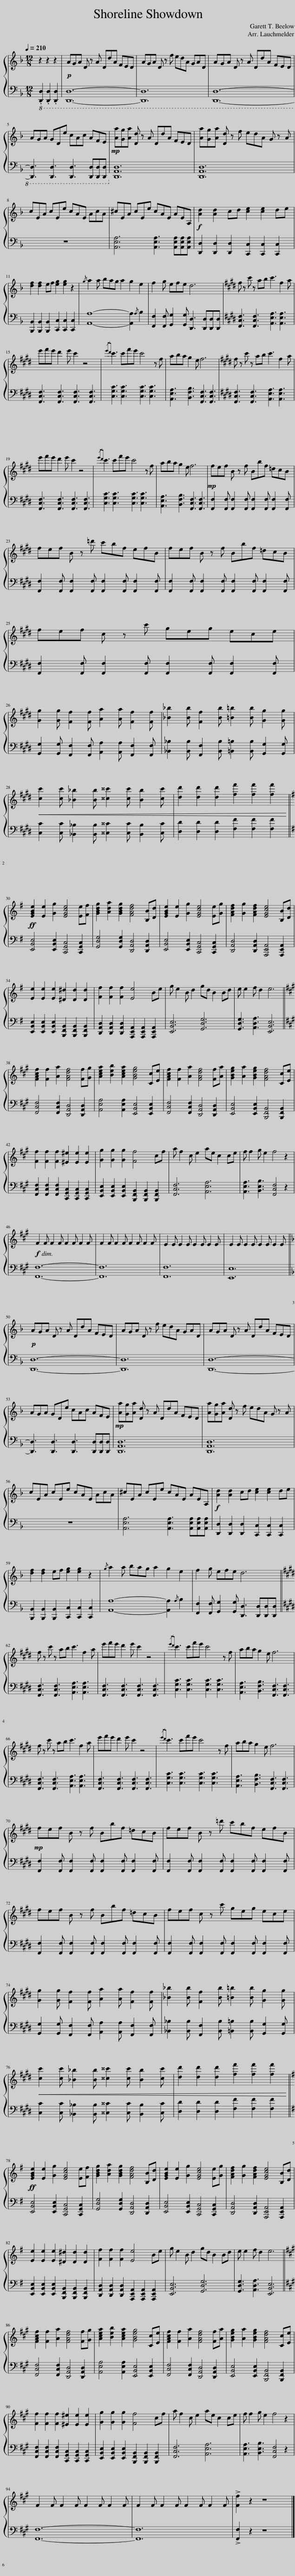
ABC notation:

X:1
%%score { 1 | 2 }
L:1/8
Q:1/4=210
M:12/8
I:linebreak $
K:F
V:1 treble
V:2 bass
V:1
 z2 z2 z2 |!p! AGA D z A DdA FED | AGA D z f edA GAD | AGA D z A DdA FED |$ AGA GDe cAc AFE | %5
!mp! [Aa][Gg][Aa] [Dd] z A DdA FED | [Aa][Gg][Aa] [Dd] z f edA G z A |$ cEA cEe cAE AcA | ^cEA cEe cAE AEA, |!f! [Ad]2 [Ad]2 cd [ce]2 [ce]2 de |$ %10
 [df]2 [df]2 ef [eg]2 [eg]2 z2 |{/g} a2 a bag a2 g2 e2 | f2 g efe d6 |[K:E] f z c' z ab c'3 f2 a |$ e'f'e' d'2 e' c'2 z4 | %15
{/e'd'} c'3 c'f'e' c'4 z f | aba g2 e f6 |[K:E] f z c' z ab c'3 f2 a |$ e'f'e' d'2 e' c'2 z4 |{/e'd'} c'3 c'f'e' c'4 z f | %20
 aba g2 e f6 |!mp! fef B z f Bbf =dcB |$ fef B z =d' c'bf efB | fef B z f Bbf =dcB |$ fef c z c' geg ece |$ %25
[K:E] [Gg]2 [Gg] [Ff]2 [Ff] [Aa]2 [Aa] [Ff]2 [Ff] | [_B_b]2 [Bb] [Ff]2 [Bb] [=B=b]2 [Bb] [Gg]2 [Gg] |$!<(! [cc']2 [cc'] [_B_b]2 [Bb] [^^c^^c']2 [cc'] [Bb]2 [cc'] | [dd']2 [dd']2 [dd']2 [ff']2 [ff']2 [ff']2!<)! ||$[K:G]!ff! [EGBe]2 [Ee]2 [Gg]2 [EGce]4 [Ee][Ff] | %30
 [GBdg]2 [Ada]2 [GBdg]2 [FAdf]4 [B,B][Dd] | [EGBe]2 [Ee]2 [Gg]2 [EGce]4 [Ee][Gg] | [FAdf]2 [Gg]2 [FAdf]2 [EGce]4 [B,B][Dd] |$[K:G] [Ee]2 [Ee]2 [Ee]2 [^D^d]2 [Dd]2 [Dd]2 | [Ff]2 [Ff]2 [Ff]2 [Ee]4 Be | %35
 g e2 B d2 gd B2 Bd | e e2 f d2 e6 ||$[K:A] [FAcf]2 [Ff]2 [Aa]2 [FAdf]4 [Ff][Gg] | [Acea]2 [Beb]2 [Acea]2 [GBeg]4 [Cc][Ee] | [FAcf]2 [Ff]2 [Aa]2 [FAdf]4 [Ff][Aa] | %40
 [GBeg]2 [Aa]2 [GBeg]2 [FAdf]4 [Cc][Ee] |$ [Ff]2 [Ff]2 [Ff]2 [^E^e]2 [Ee]2 [Ee]2 | [Gg]2 [Gg]2 [Gg]2 [Ff]4 cf | a f2 c e2 ae c2 ce | f f2 g e2 f4 z2 |$ %45
!f! F2 F F2 F F2 F F2 F | F2 F F2 F F2 F F2 F | E2 E E2 E E2 E E2 E | E2 E E2 E E2 E E2 E ||$[K:F]!p! AGA D z A DdA FED | %50
 AGA D z f edA GAD | AGA D z A DdA FED |$ AGA GDe cAc AFE |!mp! [Aa][Gg][Aa] [Dd] z A DdA FED | [Aa][Gg][Aa] [Dd] z f edA G z A |$ %55
 cEA cEe cAE AcA | ^cEA cEe cAE AEA, |!f! [Ad]2 [Ad]2 cd [ce]2 [ce]2 de |$ [df]2 [df]2 ef [eg]2 [eg]2 z2 |{/g} a2 a bag a2 g2 e2 | %60
 f2 g efe d6 ||$[K:E] f z c' z ab c'3 f2 a | e'f'e' d'2 e' c'2 z4 |{/e'd'} c'3 c'f'e' c'4 z f | aba g2 e f6 |$ %65
 f z c' z ab c'3 f2 a | e'f'e' d'2 e' c'2 z4 |{/e'd'} c'3 c'f'e' c'4 z f | aba g2 e f6 |$!mp! fef B z f Bbf =dcB | %70
 fef B z =d' c'bf efB |$ fef B z f Bbf =dcB | fef c z c' geg ece |$ [Gg]2 [Gg] [Ff]2 [Ff] [Aa]2 [Aa] [Ff]2 [Ff] | [_B_b]2 [Bb] [Ff]2 [Bb] [=B=b]2 [Bb] [Gg]2 [Gg] |$ %75
!<(! [cc']2 [cc'] [_B_b]2 [Bb] [^^c^^c']2 [cc'] [Bb]2 [cc'] | [dd']2 [dd']2 [dd']2 [ff']2 [ff']2 [ff']2!<)! ||$[K:G]!ff! [EGBe]2 [Ee]2 [Gg]2 [EGce]4 [Ee][Ff] | [GBdg]2 [Ada]2 [GBdg]2 [FAdf]4 [B,B][Dd] | [EGBe]2 [Ee]2 [Gg]2 [EGce]4 [Ee][Gg] | %80
 [FAdf]2 [Gg]2 [FAdf]2 [EGce]4 [B,B][Dd] |$ [Ee]2 [Ee]2 [Ee]2 [^D^d]2 [Dd]2 [Dd]2 | [Ff]2 [Ff]2 [Ff]2 [Ee]4 Be | g e2 B d2 gd B2 Bd | e e2 f d2 e6 ||$ %85
[K:A] [FAcf]2 [Ff]2 [Aa]2 [FAdf]4 [Ff][Gg] | [Acea]2 [Beb]2 [Acea]2 [GBeg]4 [Cc][Ee] | [FAcf]2 [Ff]2 [Aa]2 [FAdf]4 [Ff][Aa] | [GBeg]2 [Aa]2 [GBeg]2 [FAdf]4 [Cc][Ee] |$ [Ff]2 [Ff]2 [Ff]2 [^E^e]2 [Ee]2 [Ee]2 | %90
 [Gg]2 [Gg]2 [Gg]2 [Ff]4 cf | a f2 c e2 ae c2 ce | f f2 g e2 f4 z2 |$ F2 F F2 F F2 F F2 F | F2 F F2 F F2 F F2 F | %95
 !>![Ff]2 z2 z8 |] %96
V:2
!8vb(! .[D,,,D,,]2 .[D,,,D,,]2 .[D,,,D,,]2 | [D,,,D,,]12- | [D,,,D,,]12 | [D,,,D,,]12- |$ [D,,,D,,]3 [D,,,D,,]3 [D,,,D,,]3 [D,,,D,,][D,,,D,,][D,,,D,,]!8vb)! | %5
 [D,,A,,D,]12 | [D,,A,,D,]12 |$ z12 | [A,,E,A,]6 [A,,E,A,]3 [A,,E,A,][A,,E,A,][A,,E,A,] | [D,,D,]2 [D,,D,]2 [D,,D,]2 [C,,C,]2 [C,,C,]2 [C,,C,]2 |$ %10
 [B,,,B,,]2 [B,,,B,,]2 [B,,,B,,]2 [C,,C,]2 [C,,C,]2 [C,,C,]2 | [A,,A,]8- [A,,A,]2{/A,} B,2 | [F,,F,]2 [F,,F,] [G,,G,]2 [G,,G,] [D,,D,]3 [D,,D,][D,,D,][D,,D,] |[K:E] [F,,C,F,]3 [F,,C,F,]3 [A,,E,A,]3 [A,,E,A,]3 |$ [F,,C,F,]3 [F,,C,F,]3 [F,,C,F,]3 [F,,C,F,]3 | %15
 [C,G,C]3 [C,G,C]3 [C,G,C]3 [C,G,C]3 | [A,,E,A,]3 [B,,F,B,]3 [F,,C,F,]3 [F,,C,F,]3 |[K:E] [F,,C,F,]3 [F,,C,F,]3 [A,,E,A,]3 [A,,E,A,]3 |$ [F,,C,F,]3 [F,,C,F,]3 [F,,C,F,]3 [F,,C,F,]3 | [C,G,C]3 [C,G,C]3 [C,G,C]3 [C,G,C]3 | %20
 [A,,E,A,]3 [B,,F,B,]3 [F,,C,F,]3 [F,,C,F,]3 | [F,,F,]2 [F,,F,] [F,,F,]2 [F,,F,] [F,,F,]2 [F,,F,] [F,,F,]2 [F,,F,] |$ [F,,F,]2 [F,,F,] [F,,F,]2 [F,,F,] [F,,F,]2 [F,,F,] [F,,F,]2 [F,,F,] | [F,,F,]2 [F,,F,] [F,,F,]2 [F,,F,] [F,,F,]2 [F,,F,] [F,,F,]2 [F,,F,] |$ [F,,F,]2 [F,,F,] [F,,F,]2 [F,,F,] [F,,F,]2 [F,,F,] [F,,F,]2 [F,,F,] |$ %25
[K:E] [G,,G,]2 [G,,G,] [F,,F,]2 [F,,F,] [A,,A,]2 [A,,A,] [F,,F,]2 [F,,F,] | [_B,,_B,]2 [B,,B,] [F,,F,]2 [B,,B,] [=B,,=B,]2 [B,,B,] [G,,G,]2 [G,,G,] |$ [C,C]2 [C,C] [_B,,_B,]2 [B,,B,] [^^C,^^C]2 [C,C] [B,,B,]2 [C,C] | [D,D]2 [D,D]2 [D,D]2 [F,F]2 [F,F]2 [F,F]2 ||$[K:G] [E,,B,,E,]4 [E,,B,,E,]2 [C,,G,,C,]4 [C,,G,,C,]2 | %30
 [G,,D,G,]4 [G,,D,G,]2 [D,,A,,D,]4 [D,,A,,D,]2 | [E,,B,,E,]4 [E,,B,,E,]2 [C,,G,,C,]4 [C,,G,,C,]2 | [D,,A,,D,]4 [D,,A,,D,]2 [A,,,E,,A,,]4 [A,,,E,,A,,]2 |$[K:G] [E,,B,,E,]2 [E,,B,,E,]2 [E,,B,,E,]2 [B,,,F,,B,,]2 [B,,,F,,B,,]2 [B,,,F,,B,,]2 | [D,,A,,D,]2 [D,,A,,D,]2 [D,,A,,D,]2 [A,,,E,,A,,]2 [A,,,E,,A,,]2 [A,,,E,,A,,]2 | %35
 [E,,B,,E,]6 [G,,D,G,]6 | [G,,D,G,]3 [A,,D,A,]3 [E,,B,,E,]6 ||$[K:A] [F,,C,F,]4 [F,,C,F,]2 [D,,A,,D,]4 [D,,A,,D,]2 | [A,,E,A,]4 [A,,E,A,]2 [E,,B,,E,]4 [E,,B,,E,]2 | [F,,C,F,]4 [F,,C,F,]2 [D,,A,,D,]4 [D,,A,,D,]2 | %40
 [E,,B,,E,]4 [E,,B,,E,]2 [B,,,F,,B,,]4 [B,,,F,,B,,]2 |$ [F,,C,F,]2 [F,,C,F,]2 [F,,C,F,]2 [C,,G,,C,]2 [C,,G,,C,]2 [C,,G,,C,]2 | [E,,B,,E,]2 [E,,B,,E,]2 [E,,B,,E,]2 [B,,,F,,B,,]2 [B,,,F,,B,,]2 [B,,,F,,B,,]2 | [F,,C,F,]6 [A,,E,A,]6 | [A,,E,A,]3 [B,,E,B,]3 [F,,C,F,]4 z2 |$ %45
 [F,,F,]12- | [F,,F,]12 | [F,,F,]12 | [E,,E,]12 ||$[K:F] [D,,D,]12- | %50
 [D,,D,]12 | [D,,D,]12- |$ [D,,D,]3 [D,,D,]3 [D,,D,]3 [D,,D,][D,,D,][D,,D,] | [D,,A,,D,]12 | [D,,A,,D,]12 |$ %55
 z12 | [A,,E,A,]6 [A,,E,A,]3 [A,,E,A,][A,,E,A,][A,,E,A,] | [D,,D,]2 [D,,D,]2 [D,,D,]2 [C,,C,]2 [C,,C,]2 [C,,C,]2 |$ [B,,,B,,]2 [B,,,B,,]2 [B,,,B,,]2 [C,,C,]2 [C,,C,]2 [C,,C,]2 | [A,,A,]8- [A,,A,]2{/A,} B,2 | %60
 [F,,F,]2 [F,,F,] [G,,G,]2 [G,,G,] [D,,D,]3 [D,,D,][D,,D,][D,,D,] ||$[K:E] [F,,C,F,]3 [F,,C,F,]3 [A,,E,A,]3 [A,,E,A,]3 | [F,,C,F,]3 [F,,C,F,]3 [F,,C,F,]3 [F,,C,F,]3 | [C,G,C]3 [C,G,C]3 [C,G,C]3 [C,G,C]3 | [A,,E,A,]3 [B,,F,B,]3 [F,,C,F,]3 [F,,C,F,]3 |$ %65
 [F,,C,F,]3 [F,,C,F,]3 [A,,E,A,]3 [A,,E,A,]3 | [F,,C,F,]3 [F,,C,F,]3 [F,,C,F,]3 [F,,C,F,]3 | [C,G,C]3 [C,G,C]3 [C,G,C]3 [C,G,C]3 | [A,,E,A,]3 [B,,F,B,]3 [F,,C,F,]3 [F,,C,F,]3 |$ [F,,F,]2 [F,,F,] [F,,F,]2 [F,,F,] [F,,F,]2 [F,,F,] [F,,F,]2 [F,,F,] | %70
 [F,,F,]2 [F,,F,] [F,,F,]2 [F,,F,] [F,,F,]2 [F,,F,] [F,,F,]2 [F,,F,] |$ [F,,F,]2 [F,,F,] [F,,F,]2 [F,,F,] [F,,F,]2 [F,,F,] [F,,F,]2 [F,,F,] | [F,,F,]2 [F,,F,] [F,,F,]2 [F,,F,] [F,,F,]2 [F,,F,] [F,,F,]2 [F,,F,] |$ [G,,G,]2 [G,,G,] [F,,F,]2 [F,,F,] [A,,A,]2 [A,,A,] [F,,F,]2 [F,,F,] | [_B,,_B,]2 [B,,B,] [F,,F,]2 [B,,B,] [=B,,=B,]2 [B,,B,] [G,,G,]2 [G,,G,] |$ %75
 [C,C]2 [C,C] [_B,,_B,]2 [B,,B,] [^^C,^^C]2 [C,C] [B,,B,]2 [C,C] | [D,D]2 [D,D]2 [D,D]2 [F,F]2 [F,F]2 [F,F]2 ||$[K:G] [E,,B,,E,]4 [E,,B,,E,]2 [C,,G,,C,]4 [C,,G,,C,]2 | [G,,D,G,]4 [G,,D,G,]2 [D,,A,,D,]4 [D,,A,,D,]2 | [E,,B,,E,]4 [E,,B,,E,]2 [C,,G,,C,]4 [C,,G,,C,]2 | %80
 [D,,A,,D,]4 [D,,A,,D,]2 [A,,,E,,A,,]4 [A,,,E,,A,,]2 |$ [E,,B,,E,]2 [E,,B,,E,]2 [E,,B,,E,]2 [B,,,F,,B,,]2 [B,,,F,,B,,]2 [B,,,F,,B,,]2 | [D,,A,,D,]2 [D,,A,,D,]2 [D,,A,,D,]2 [A,,,E,,A,,]2 [A,,,E,,A,,]2 [A,,,E,,A,,]2 | [E,,B,,E,]6 [G,,D,G,]6 | [G,,D,G,]3 [A,,D,A,]3 [E,,B,,E,]6 ||$ %85
[K:A] [F,,C,F,]4 [F,,C,F,]2 [D,,A,,D,]4 [D,,A,,D,]2 | [A,,E,A,]4 [A,,E,A,]2 [E,,B,,E,]4 [E,,B,,E,]2 | [F,,C,F,]4 [F,,C,F,]2 [D,,A,,D,]4 [D,,A,,D,]2 | [E,,B,,E,]4 [E,,B,,E,]2 [B,,,F,,B,,]4 [B,,,F,,B,,]2 |$ [F,,C,F,]2 [F,,C,F,]2 [F,,C,F,]2 [C,,G,,C,]2 [C,,G,,C,]2 [C,,G,,C,]2 | %90
 [E,,B,,E,]2 [E,,B,,E,]2 [E,,B,,E,]2 [B,,,F,,B,,]2 [B,,,F,,B,,]2 [B,,,F,,B,,]2 | [F,,C,F,]6 [A,,E,A,]6 | [A,,E,A,]3 [B,,E,B,]3 [F,,C,F,]4 z2 |$ [F,,F,]12- | [F,,F,]12 | %95
 !>![F,,F,]2 z2 z8 |] %96
